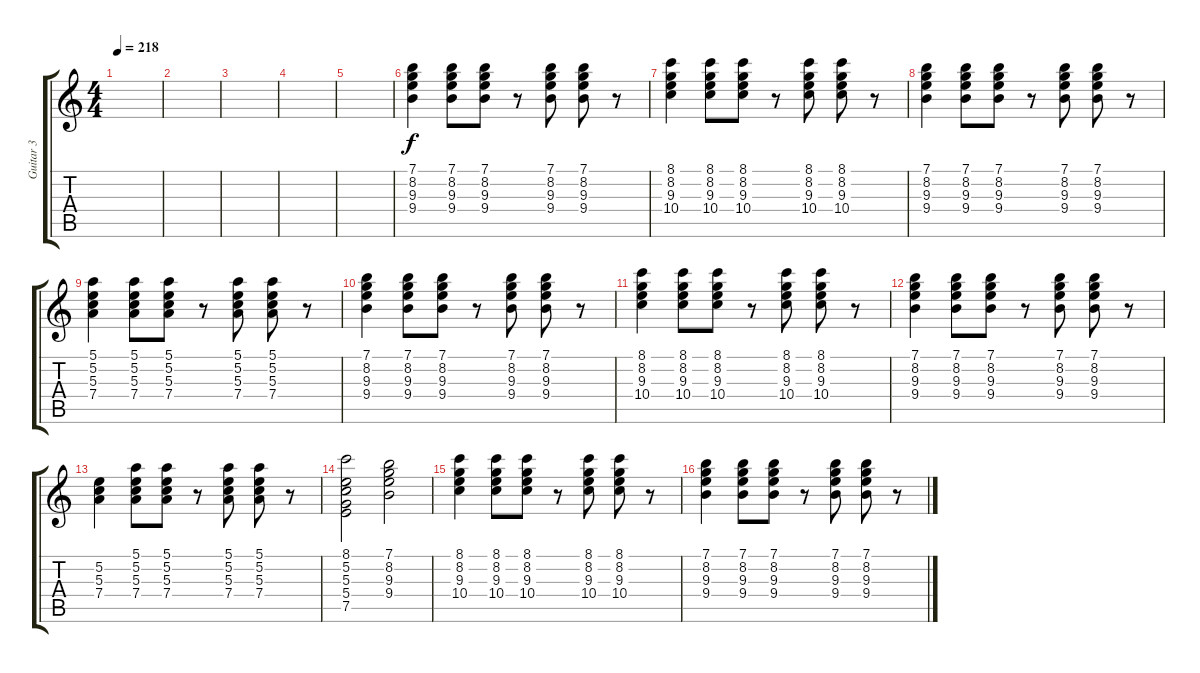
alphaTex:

\track ("Guitar 3" "Guitar 3") {instrument electricguitarclean}
\staff {score tabs}
\tuning (E4 B3 G3 D3 A2 E2) {hide}
\ts (4 4)
\tempo 218
\clef g2
\ks c
|
|
|
|
|
(7.1 8.2 9.3 9.4).4 (7.1 8.2 9.3 9.4).8 (7.1 8.2 9.3 9.4).8 r.8 (7.1 8.2 9.3 9.4).8 (7.1 8.2 9.3 9.4).8 r.8 |
(8.1 8.2 9.3 10.4).4 (8.1 8.2 9.3 10.4).8 (8.1 8.2 9.3 10.4).8 r.8 (8.1 8.2 9.3 10.4).8 (8.1 8.2 9.3 10.4).8 r.8 |
(7.1 8.2 9.3 9.4).4 (7.1 8.2 9.3 9.4).8 (7.1 8.2 9.3 9.4).8 r.8 (7.1 8.2 9.3 9.4).8 (7.1 8.2 9.3 9.4).8 r.8 |
(5.1 5.2 5.3 7.4).4 (5.1 5.2 5.3 7.4).8 (5.1 5.2 5.3 7.4).8 r.8 (5.1 5.2 5.3 7.4).8 (5.1 5.2 5.3 7.4).8 r.8 |
(7.1 8.2 9.3 9.4).4 (7.1 8.2 9.3 9.4).8 (7.1 8.2 9.3 9.4).8 r.8 (7.1 8.2 9.3 9.4).8 (7.1 8.2 9.3 9.4).8 r.8 |
(8.1 8.2 9.3 10.4).4 (8.1 8.2 9.3 10.4).8 (8.1 8.2 9.3 10.4).8 r.8 (8.1 8.2 9.3 10.4).8 (8.1 8.2 9.3 10.4).8 r.8 |
(7.1 8.2 9.3 9.4).4 (7.1 8.2 9.3 9.4).8 (7.1 8.2 9.3 9.4).8 r.8 (7.1 8.2 9.3 9.4).8 (7.1 8.2 9.3 9.4).8 r.8 |
(5.2 5.3 7.4).4 (5.1 5.2 5.3 7.4).8 (5.1 5.2 5.3 7.4).8 r.8 (5.1 5.2 5.3 7.4).8 (5.1 5.2 5.3 7.4).8 r.8 |
(8.1 5.2 5.3 5.4 7.5).2 (7.1 8.2 9.3 9.4).2 |
(8.1 8.2 9.3 10.4).4 (8.1 8.2 9.3 10.4).8 (8.1 8.2 9.3 10.4).8 r.8 (8.1 8.2 9.3 10.4).8 (8.1 8.2 9.3 10.4).8 r.8 |
(7.1 8.2 9.3 9.4).4 (7.1 8.2 9.3 9.4).8 (7.1 8.2 9.3 9.4).8 r.8 (7.1 8.2 9.3 9.4).8 (7.1 8.2 9.3 9.4).8 r.8
